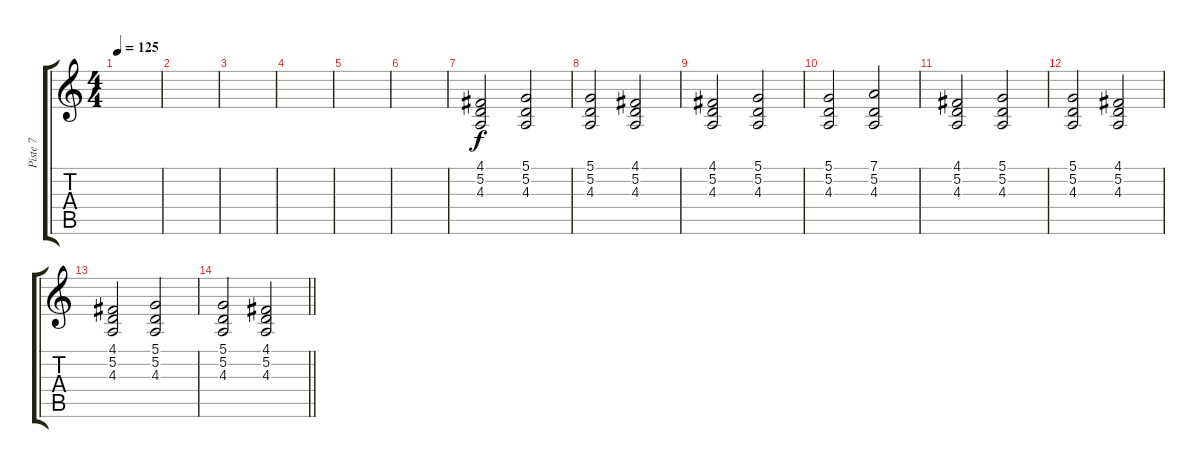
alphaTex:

\track ("Piste 7" "Piste 7") {instrument choiraahs}
\staff {score tabs}
\tuning (D4 A3 F3 C3 G2 D2) {hide}
\ts (4 4)
\tempo 125
\clef g2
\ks c
|
|
|
|
|
|
(4.1 5.2 4.3).2 (5.1 5.2 4.3).2 |
(5.1 5.2 4.3).2 (4.1 5.2 4.3).2 |
(4.1 5.2 4.3).2 (5.1 5.2 4.3).2 |
(5.1 5.2 4.3).2 (7.1 5.2 4.3).2 |
(4.1 5.2 4.3).2 (5.1 5.2 4.3).2 |
(5.1 5.2 4.3).2 (4.1 5.2 4.3).2 |
(4.1 5.2 4.3).2 (5.1 5.2 4.3).2 |
\barLineRight lightlight
(5.1 5.2 4.3).2 (4.1 5.2 4.3).2
